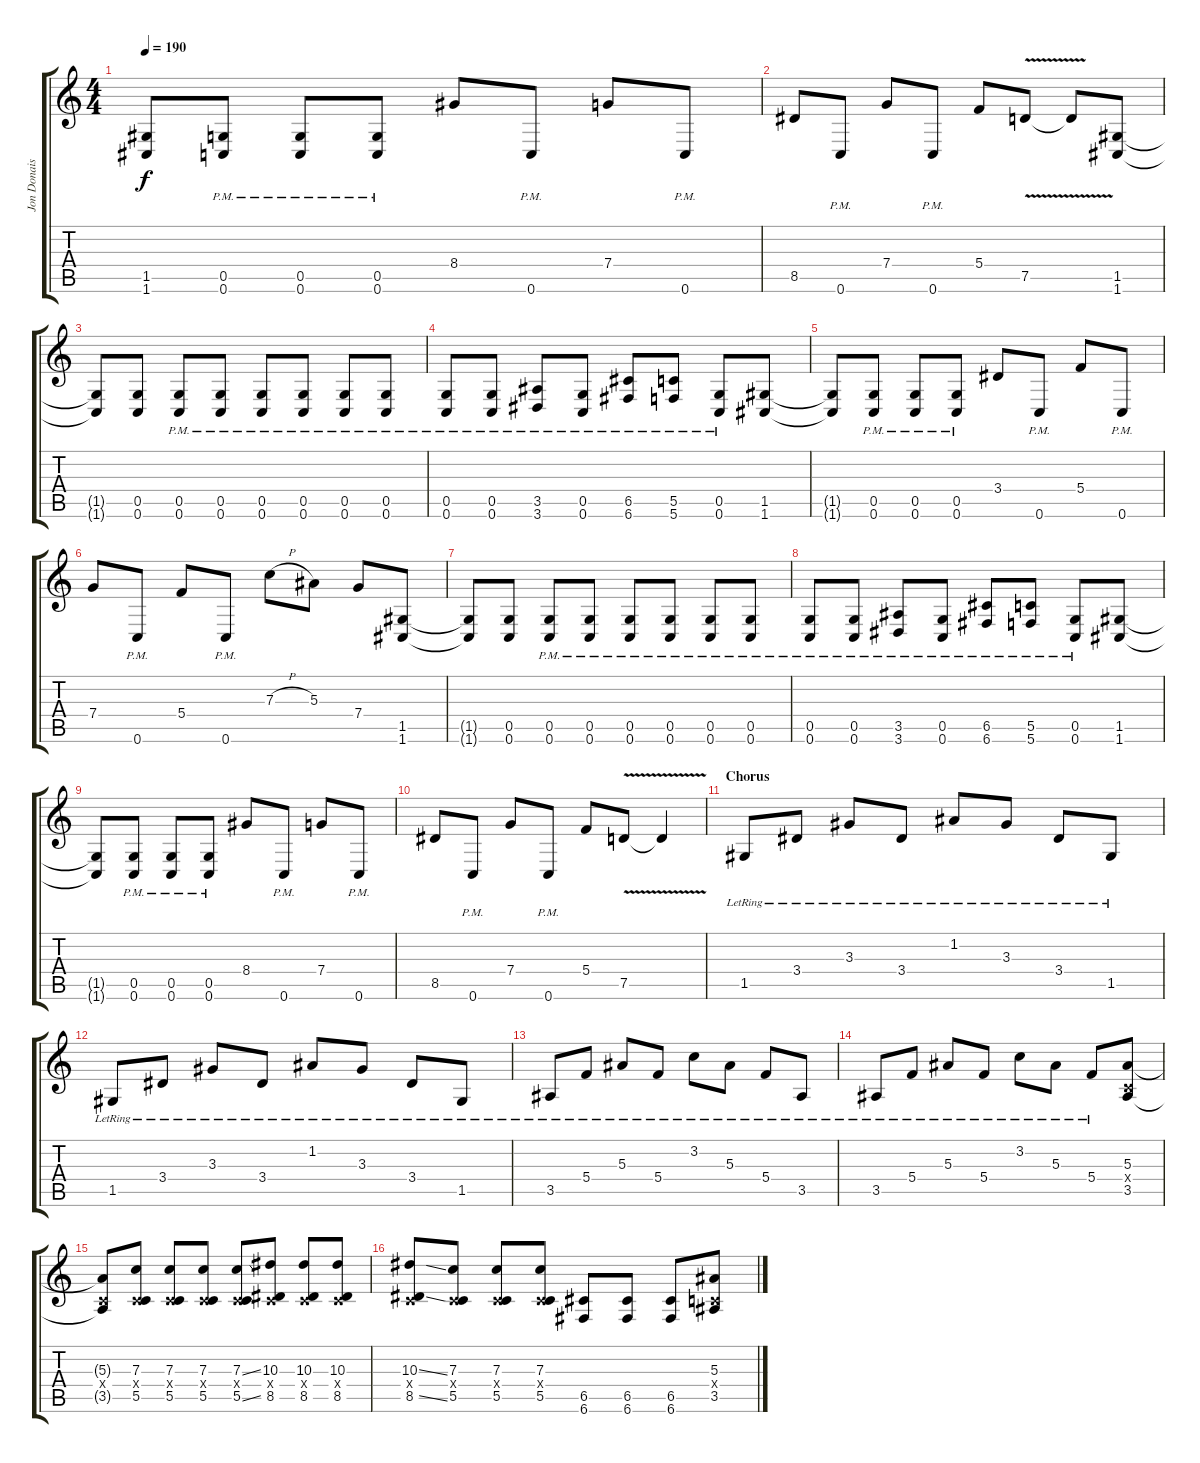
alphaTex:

\track ("Jon Donais" "Jon Donais") {instrument distortionguitar}
\staff {score tabs}
\tuning (D4 A3 F3 C3 G2 C2) {hide}
\ts (4 4)
\tempo 190
\clef g2
\ks c
(1.5{t} 1.6{t}).8{dy f} (0.5{pm} 0.6{pm}).8 (0.5{pm} 0.6{pm}).8 (0.5{pm} 0.6{pm}).8 8.4.8 0.6{pm}.8 7.4.8 0.6{pm}.8 |
8.5.8 0.6{pm}.8 7.4.8 0.6{pm}.8 5.4.8 7.5{v}.8 7.5{t}.8 (1.5 1.6).8 |
(1.5{t} 1.6{t}).8 (0.5 0.6).8 (0.5{pm} 0.6{pm}).8 (0.5{pm} 0.6{pm}).8 (0.5{pm} 0.6{pm}).8 (0.5{pm} 0.6{pm}).8 (0.5{pm} 0.6{pm}).8 (0.5{pm} 0.6{pm}).8 |
(0.5{pm} 0.6{pm}).8 (0.5{pm} 0.6{pm}).8 (3.5{pm} 3.6{pm}).8 (0.5{pm} 0.6{pm}).8 (6.5{pm} 6.6{pm}).8 (5.5{pm} 5.6{pm}).8 (0.5{pm} 0.6{pm}).8 (1.5 1.6).8 |
(1.5{t} 1.6{t}).8 (0.5{pm} 0.6{pm}).8 (0.5{pm} 0.6{pm}).8 (0.5{pm} 0.6{pm}).8 3.4.8 0.6{pm}.8 5.4.8 0.6{pm}.8 |
7.4.8 0.6{pm}.8 5.4.8 0.6{pm}.8 7.3{h}.8 5.3.8 7.4.8 (1.5 1.6).8 |
(1.5{t} 1.6{t}).8 (0.5 0.6).8 (0.5{pm} 0.6{pm}).8 (0.5{pm} 0.6{pm}).8 (0.5{pm} 0.6{pm}).8 (0.5{pm} 0.6{pm}).8 (0.5{pm} 0.6{pm}).8 (0.5{pm} 0.6{pm}).8 |
(0.5{pm} 0.6{pm}).8 (0.5{pm} 0.6{pm}).8 (3.5{pm} 3.6{pm}).8 (0.5{pm} 0.6{pm}).8 (6.5{pm} 6.6{pm}).8 (5.5{pm} 5.6{pm}).8 (0.5{pm} 0.6{pm}).8 (1.5 1.6).8 |
(1.5{t} 1.6{t}).8 (0.5{pm} 0.6{pm}).8 (0.5{pm} 0.6{pm}).8 (0.5{pm} 0.6{pm}).8 8.4.8 0.6{pm}.8 7.4.8 0.6{pm}.8 |
8.5.8 0.6{pm}.8 7.4.8 0.6{pm}.8 5.4.8 7.5{v}.8 7.5{t}.4 |
\section ("" "Chorus")
1.5{lr}.8 3.4{lr}.8 3.3{lr}.8 3.4{lr}.8 1.2{lr}.8 3.3{lr}.8 3.4{lr}.8 1.5{lr}.8 |
1.5{lr}.8 3.4{lr}.8 3.3{lr}.8 3.4{lr}.8 1.2{lr}.8 3.3{lr}.8 3.4{lr}.8 1.5{lr}.8 |
3.5{lr}.8 5.4{lr}.8 5.3{lr}.8 5.4{lr}.8 3.2{lr}.8 5.3{lr}.8 5.4{lr}.8 3.5{lr}.8 |
3.5{lr}.8 5.4{lr}.8 5.3{lr}.8 5.4{lr}.8 3.2{lr}.8 5.3{lr}.8 5.4{lr}.8 (5.3 0.4{x} 3.5).8 |
(5.3{t} 0.4{x} 3.5{t}).8 (7.3 0.4{x} 5.5).8 (7.3 0.4{x} 5.5).8 (7.3 0.4{x} 5.5).8 (7.3{ss} 0.4{x} 5.5{ss}).8 (10.3 0.4{x} 8.5).8 (10.3 0.4{x} 8.5).8 (10.3 0.4{x} 8.5).8 |
(10.3{ss} 0.4{x} 8.5{ss}).8 (7.3 0.4{x} 5.5).8 (7.3 0.4{x} 5.5).8 (7.3 0.4{x} 5.5).8 (6.5 6.6).8 (6.5 6.6).8 (6.5 6.6).8 (5.3 0.4{x} 3.5).8
